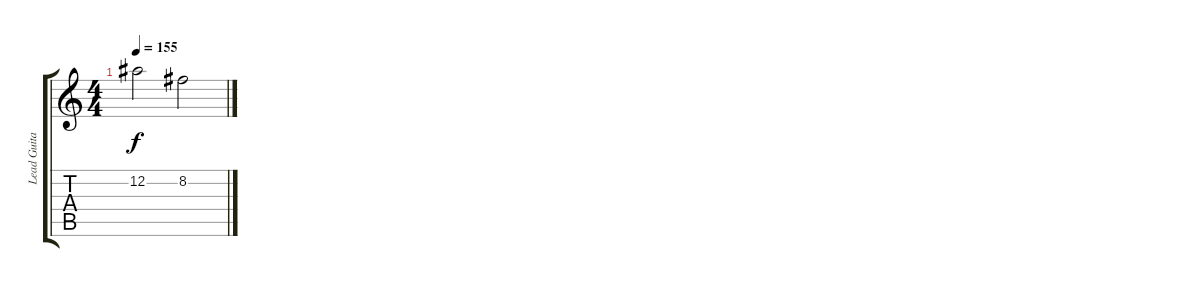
\track ("Lead Guitar" "Lead Guita") {instrument acousticguitarsteel}
\staff {score tabs}
\tuning (Eb4 Bb3 Gb3 Db3 Ab2 Eb2) {hide}
\ts (4 4)
\tempo 155
\clef g2
\ks c
12.2.2{dy f} 8.2.2
